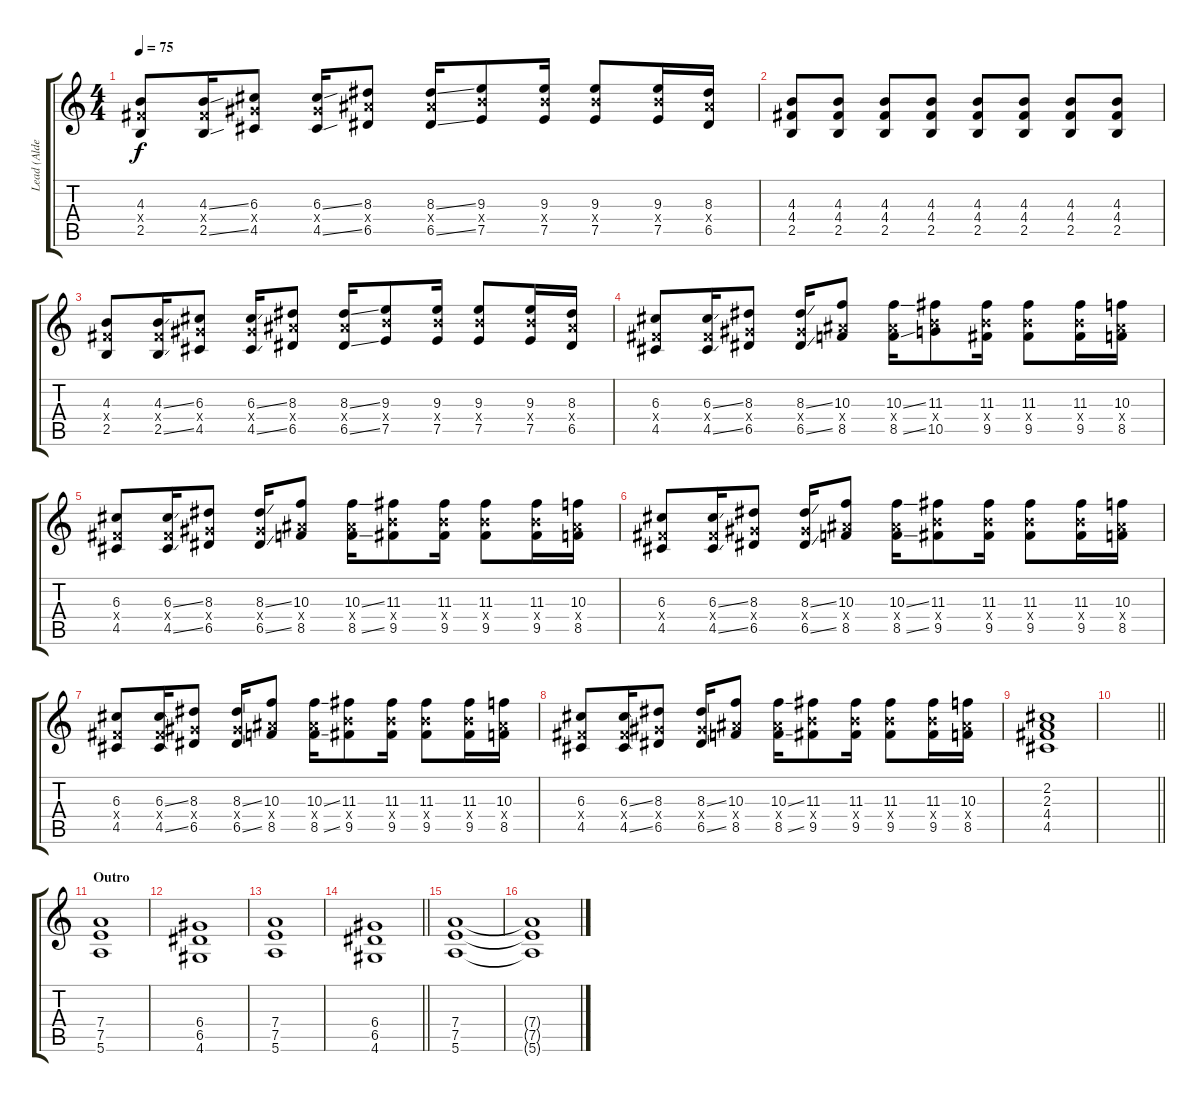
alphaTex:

\track ("Lead (Alden)" "Lead (Alde") {instrument distortionguitar}
\staff {score tabs}
\tuning (E4 B3 G3 D3 A2 E2) {hide}
\ts (4 4)
\tempo 75
\clef g2
\ks c
(4.3 4.4{x} 2.5).8{dy f} (4.3{ss} 4.4{x} 2.5{ss}).16 (6.3 6.4{x} 4.5).8 (6.3{ss} 6.4{x} 4.5{ss}).16 (8.3 8.4{x} 6.5).8 (8.3{ss} 8.4{x} 6.5{ss}).16 (9.3 9.4{x} 7.5).8 (9.3 9.4{x} 7.5).16 (9.3 9.4{x} 7.5).8 (9.3 9.4{x} 7.5).16 (8.3 8.4{x} 6.5).16 |
(4.3 4.4 2.5).8 (4.3 4.4 2.5).8 (4.3 4.4 2.5).8 (4.3 4.4 2.5).8 (4.3 4.4 2.5).8 (4.3 4.4 2.5).8 (4.3 4.4 2.5).8 (4.3 4.4 2.5).8 |
(4.3 4.4{x} 2.5).8 (4.3{ss} 4.4{x} 2.5{ss}).16 (6.3 6.4{x} 4.5).8 (6.3{ss} 6.4{x} 4.5{ss}).16 (8.3 8.4{x} 6.5).8 (8.3{ss} 8.4{x} 6.5{ss}).16 (9.3 9.4{x} 7.5).8 (9.3 9.4{x} 7.5).16 (9.3 9.4{x} 7.5).8 (9.3 9.4{x} 7.5).16 (8.3 8.4{x} 6.5).16 |
(6.3 4.4{x} 4.5).8 (6.3{ss} 4.4{x} 4.5{ss}).16 (8.3 6.4{x} 6.5).8 (8.3{ss} 6.4{x} 6.5{ss}).16 (10.3 8.4{x} 8.5).8 (10.3{ss} 8.4{x} 8.5{ss}).16 (11.3 9.4{x} 10.5).8 (11.3 9.4{x} 9.5).16 (11.3 9.4{x} 9.5).8 (11.3 9.4{x} 9.5).16 (10.3 8.4{x} 8.5).16 |
(6.3 4.4{x} 4.5).8 (6.3{ss} 4.4{x} 4.5{ss}).16 (8.3 6.4{x} 6.5).8 (8.3{ss} 6.4{x} 6.5{ss}).16 (10.3 8.4{x} 8.5).8 (10.3{ss} 8.4{x} 8.5{ss}).16 (11.3 9.4{x} 9.5).8 (11.3 9.4{x} 9.5).16 (11.3 9.4{x} 9.5).8 (11.3 9.4{x} 9.5).16 (10.3 8.4{x} 8.5).16 |
(6.3 4.4{x} 4.5).8 (6.3{ss} 4.4{x} 4.5{ss}).16 (8.3 6.4{x} 6.5).8 (8.3{ss} 6.4{x} 6.5{ss}).16 (10.3 8.4{x} 8.5).8 (10.3{ss} 8.4{x} 8.5{ss}).16 (11.3 9.4{x} 9.5).8 (11.3 9.4{x} 9.5).16 (11.3 9.4{x} 9.5).8 (11.3 9.4{x} 9.5).16 (10.3 8.4{x} 8.5).16 |
(6.3 4.4{x} 4.5).8 (6.3{ss} 4.4{x} 4.5{ss}).16 (8.3 6.4{x} 6.5).8 (8.3{ss} 6.4{x} 6.5{ss}).16 (10.3 8.4{x} 8.5).8 (10.3{ss} 8.4{x} 8.5{ss}).16 (11.3 9.4{x} 9.5).8 (11.3 9.4{x} 9.5).16 (11.3 9.4{x} 9.5).8 (11.3 9.4{x} 9.5).16 (10.3 8.4{x} 8.5).16 |
(6.3 4.4{x} 4.5).8 (6.3{ss} 4.4{x} 4.5{ss}).16 (8.3 6.4{x} 6.5).8 (8.3{ss} 6.4{x} 6.5{ss}).16 (10.3 8.4{x} 8.5).8 (10.3{ss} 8.4{x} 8.5{ss}).16 (11.3 9.4{x} 9.5).8 (11.3 9.4{x} 9.5).16 (11.3 9.4{x} 9.5).8 (11.3 9.4{x} 9.5).16 (10.3 8.4{x} 8.5).16 |
(2.2 2.3 4.4 4.5).1 |
\barLineRight lightlight
|
\section ("" "Outro")
(7.4 7.5 5.6).1 |
(6.4 6.5 4.6).1 |
(7.4 7.5 5.6).1 |
\barLineRight lightlight
(6.4 6.5 4.6).1 |
(7.4 7.5 5.6).1 |
(7.4{t} 7.5{t} 5.6{t}).1
